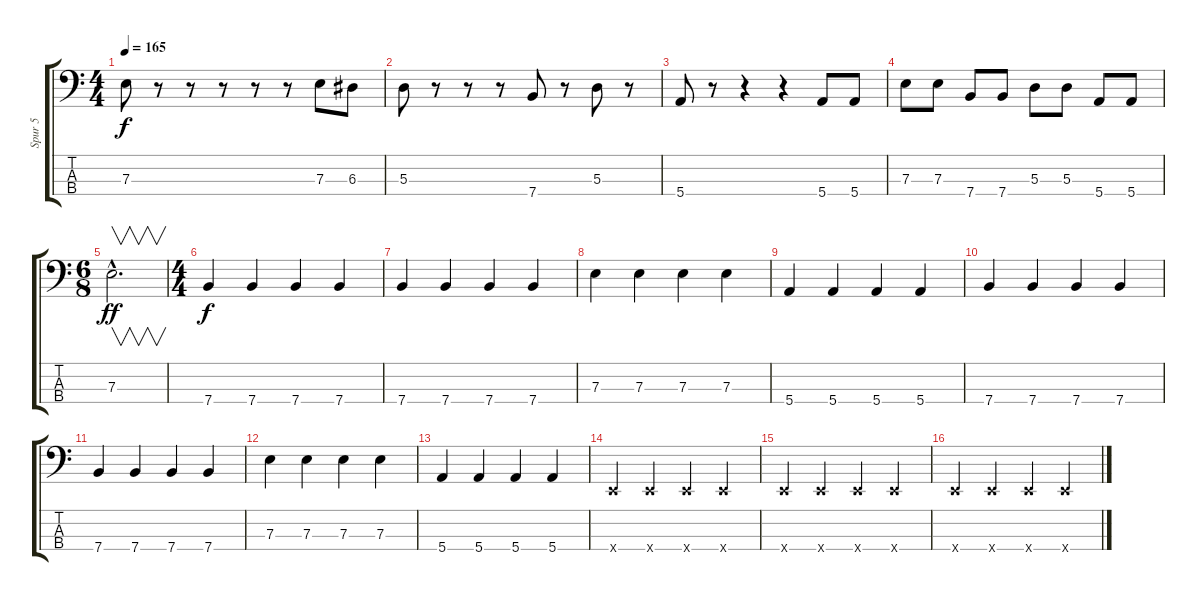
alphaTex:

\track ("Spur 5" "Spur 5") {instrument electricbasspick}
\staff {score tabs}
\tuning (G2 D2 A1 E1) {hide}
\ts (4 4)
\tempo 165
\clef f4
\ks c
7.3.8{dy f} r.8 r.8 r.8 r.8 r.8 7.3.8 6.3.8 |
5.3.8 r.8 r.8 r.8 7.4.8 r.8 5.3.8 r.8 |
5.4.8 r.8 r.4 r.4 5.4.8 5.4.8 |
7.3.8 7.3.8 7.4.8 7.4.8 5.3.8 5.3.8 5.4.8 5.4.8 |
\ts (6 8)
7.3{hac}.2{v d dy ff} |
\ts (4 4)
7.4.4{dy f} 7.4.4 7.4.4 7.4.4 |
7.4.4 7.4.4 7.4.4 7.4.4 |
7.3.4 7.3.4 7.3.4 7.3.4 |
5.4.4 5.4.4 5.4.4 5.4.4 |
7.4.4 7.4.4 7.4.4 7.4.4 |
7.4.4 7.4.4 7.4.4 7.4.4 |
7.3.4 7.3.4 7.3.4 7.3.4 |
5.4.4 5.4.4 5.4.4 5.4.4 |
0.4{x}.4 0.4{x}.4 0.4{x}.4 0.4{x}.4 |
0.4{x}.4 0.4{x}.4 0.4{x}.4 0.4{x}.4 |
0.4{x}.4 0.4{x}.4 0.4{x}.4 0.4{x}.4
